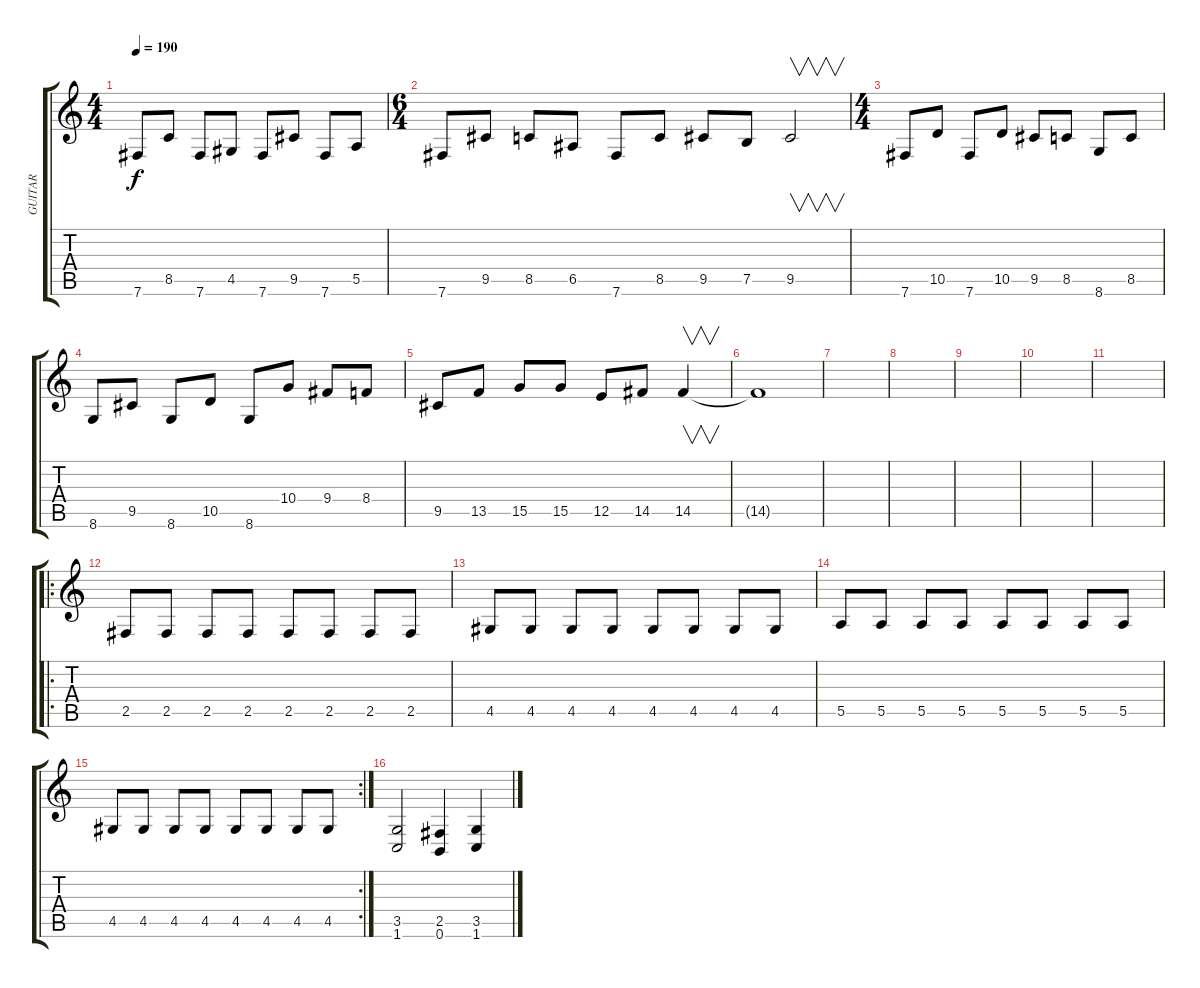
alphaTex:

\track ("GUITAR" "GUITAR") {instrument distortionguitar}
\staff {score tabs}
\tuning (B3 Gb3 D3 A2 E2 B1) {hide}
\ts (4 4)
\tempo 190
\clef g2
\ks c
7.6.8{dy f} 8.5.8 7.6.8 4.5.8 7.6.8 9.5.8 7.6.8 5.5.8 |
\ts (6 4)
7.6.8 9.5.8 8.5.8 6.5.8 7.6.8 8.5.8 9.5.8 7.5.8 9.5.2{v} |
\ts (4 4)
7.6.8 10.5.8 7.6.8 10.5.8 9.5.8 8.5.8 8.6.8 8.5.8 |
8.6.8 9.5.8 8.6.8 10.5.8 8.6.8 10.4.8 9.4.8 8.4.8 |
9.5.8 13.5.8 15.5.8 15.5.8 12.5.8 14.5.8 14.5.4{v} |
14.5{t}.1 |
|
|
|
|
|
\ro
2.5.8 2.5.8 2.5.8 2.5.8 2.5.8 2.5.8 2.5.8 2.5.8 |
4.5.8 4.5.8 4.5.8 4.5.8 4.5.8 4.5.8 4.5.8 4.5.8 |
5.5.8 5.5.8 5.5.8 5.5.8 5.5.8 5.5.8 5.5.8 5.5.8 |
\rc 2
4.5.8 4.5.8 4.5.8 4.5.8 4.5.8 4.5.8 4.5.8 4.5.8 |
(3.5 1.6).2 (2.5 0.6).4 (3.5 1.6).4
